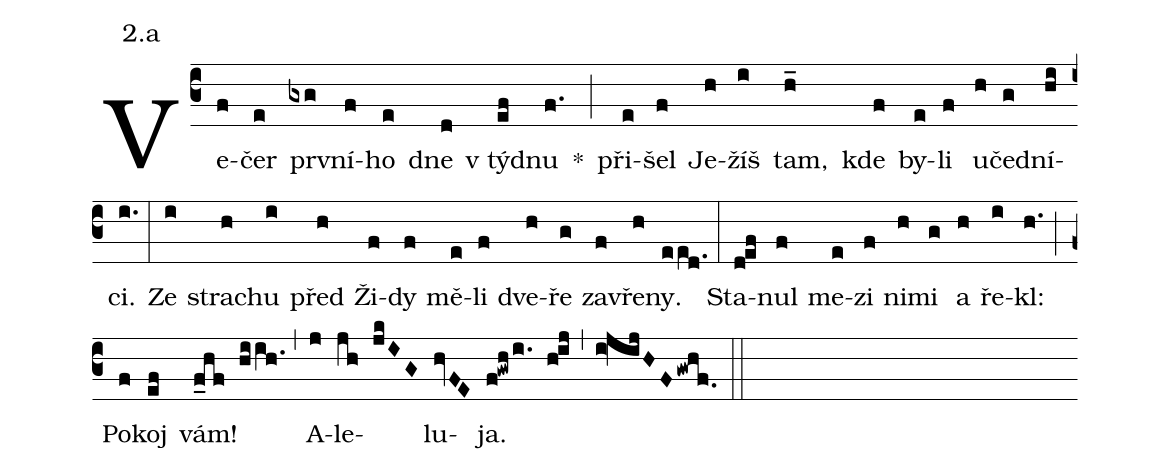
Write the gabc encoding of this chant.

office-part: nešpory, ant. k Magnificat;
mode: 2;
annotation: 2.a;
%%
(c3)
Ve(f)čer(e) prv(gxg)ní(f)ho(e) dne(d) v týd(ef)nu(f.) *(;)
při(e)šel(f) Je(h)žíš(i) tam,(h_) kde(f) by(e)li(f) u(h)čed(g)ní(hi)ci.(i.) (:)
Ze(i) stra(h)chu(i) před(h) Ži(f)dy(f) mě(e)li(f) dve(h)ře(g) za(f)vře(h)ny.(e/ed.) (:)
Sta(d!ef)nul(f) me(e)zi(f) ni(h)mi(g) a(h) ře(i)kl:(h.) (;)
Po(f)koj(ef) vám!(f_hf hi/ih.) (,)
A(j)le(jh jkIG)lu(hvFE)ja.(f!gwhi. h!ij,i!jijHFgwhf.) (::)
